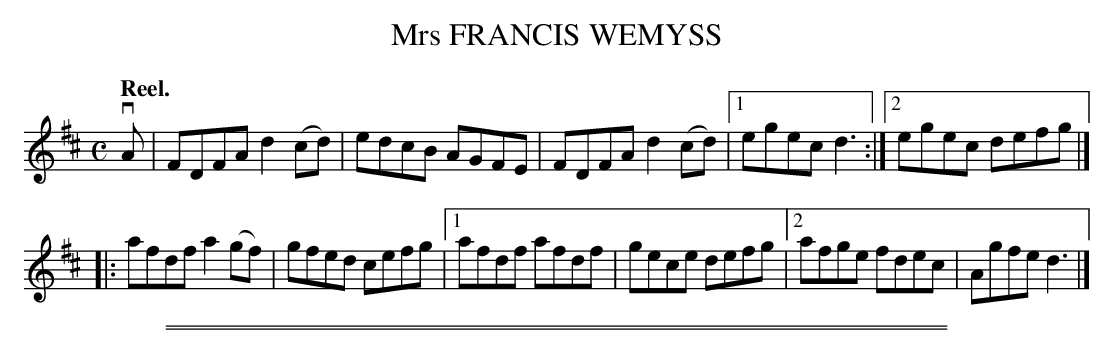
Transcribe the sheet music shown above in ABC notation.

X:1
T: Mrs FRANCIS WEMYSS
Q:"Reel."
M: C
L: 1/8
K: D
vA |\
FDFA d2(cd) | edcB AGFE |\
FDFA d2(cd) |[1 egec d3 :|[2 egec defg |]
|:\
afdf a2(gf) | gfed cefg |\
[1 afdf afdf | gece defg |\
[2 afge fdec | Agfe d3 |]
